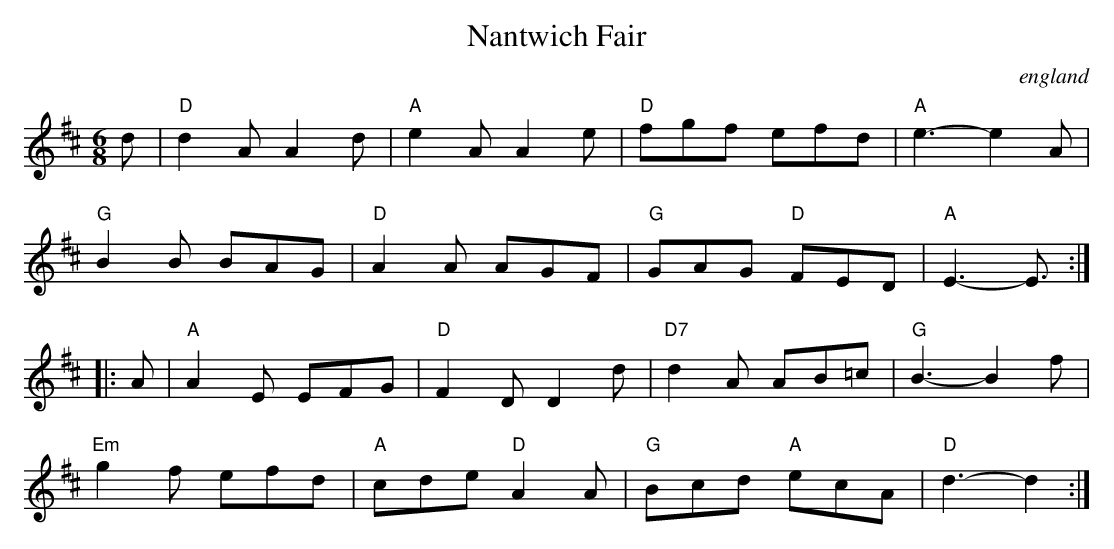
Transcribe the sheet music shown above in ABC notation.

X:1
T:Nantwich Fair
O:england
M:6/8
K:D
d|"D"d2A A2d|"A"e2A A2e|"D"fgf efd|"A"e3 -e2A|
"G"B2B BAG|"D"A2A AGF|"G"GAG "D"FED|"A"E3 -E3/2::
A|"A"A2E EFG|"D"F2D D2d|"D7"d2A AB=c|"G"B3 -B2f|
"Em"g2f efd|"A"cde "D"A2A|"G"Bcd "A"ecA|"D"d3 -d2:|
